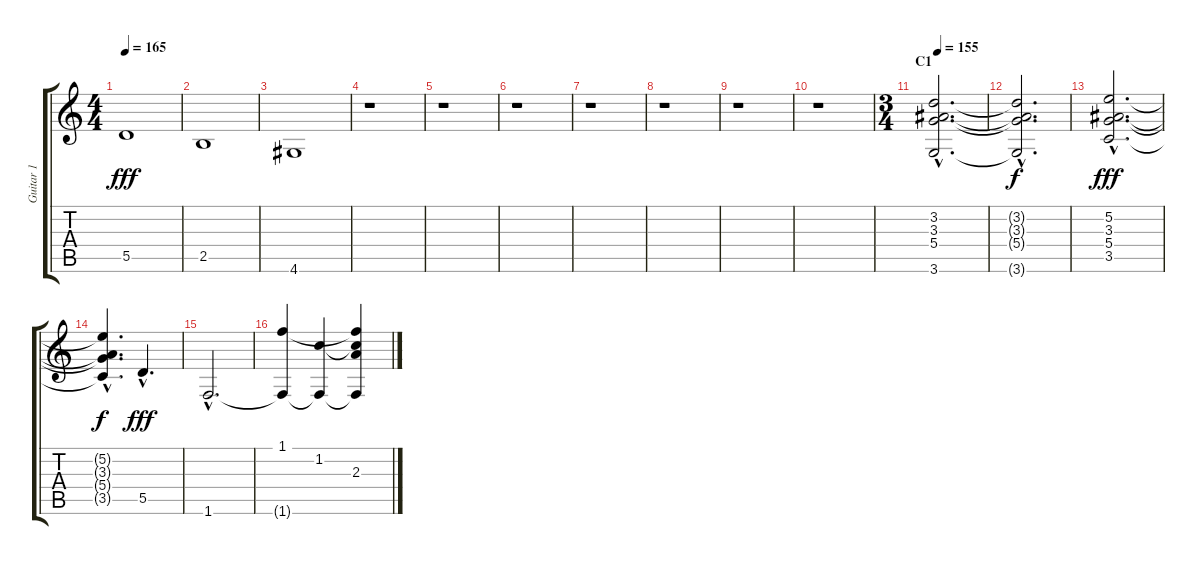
\track ("Guitar 1" "Guitar 1") {instrument distortionguitar}
\staff {score tabs}
\tuning (E4 B3 G3 D3 A2 E2) {hide}
\ts (4 4)
\tempo 165
\clef g2
\ks c
5.5.1{dy fff} |
2.5.1 |
4.6.1 |
r.1 |
r.1 |
r.1 |
r.1 |
r.1 |
r.1 |
r.1 |
\ts (3 4)
\section ("" "C1")
\tempo 155
(3.2{hac} 3.3{hac} 5.4{hac} 3.6{hac}).2{d} |
(3.2{hac t} 3.3{hac t} 5.4{hac t} 3.6{hac t}).2{d dy f} |
(5.2{hac} 3.3{hac} 5.4{hac} 3.5{hac}).2{d dy fff} |
(5.2{hac t} 3.3{hac t} 5.4{hac t} 3.5{hac t}).4{d dy f} 5.5{hac}.4{d dy fff} |
1.6{hac}.2{d} |
(1.1 1.6{t}).4 (1.2 1.6{t}).4 (1.1{t} 1.2{t} 2.3 1.6{t}).4
